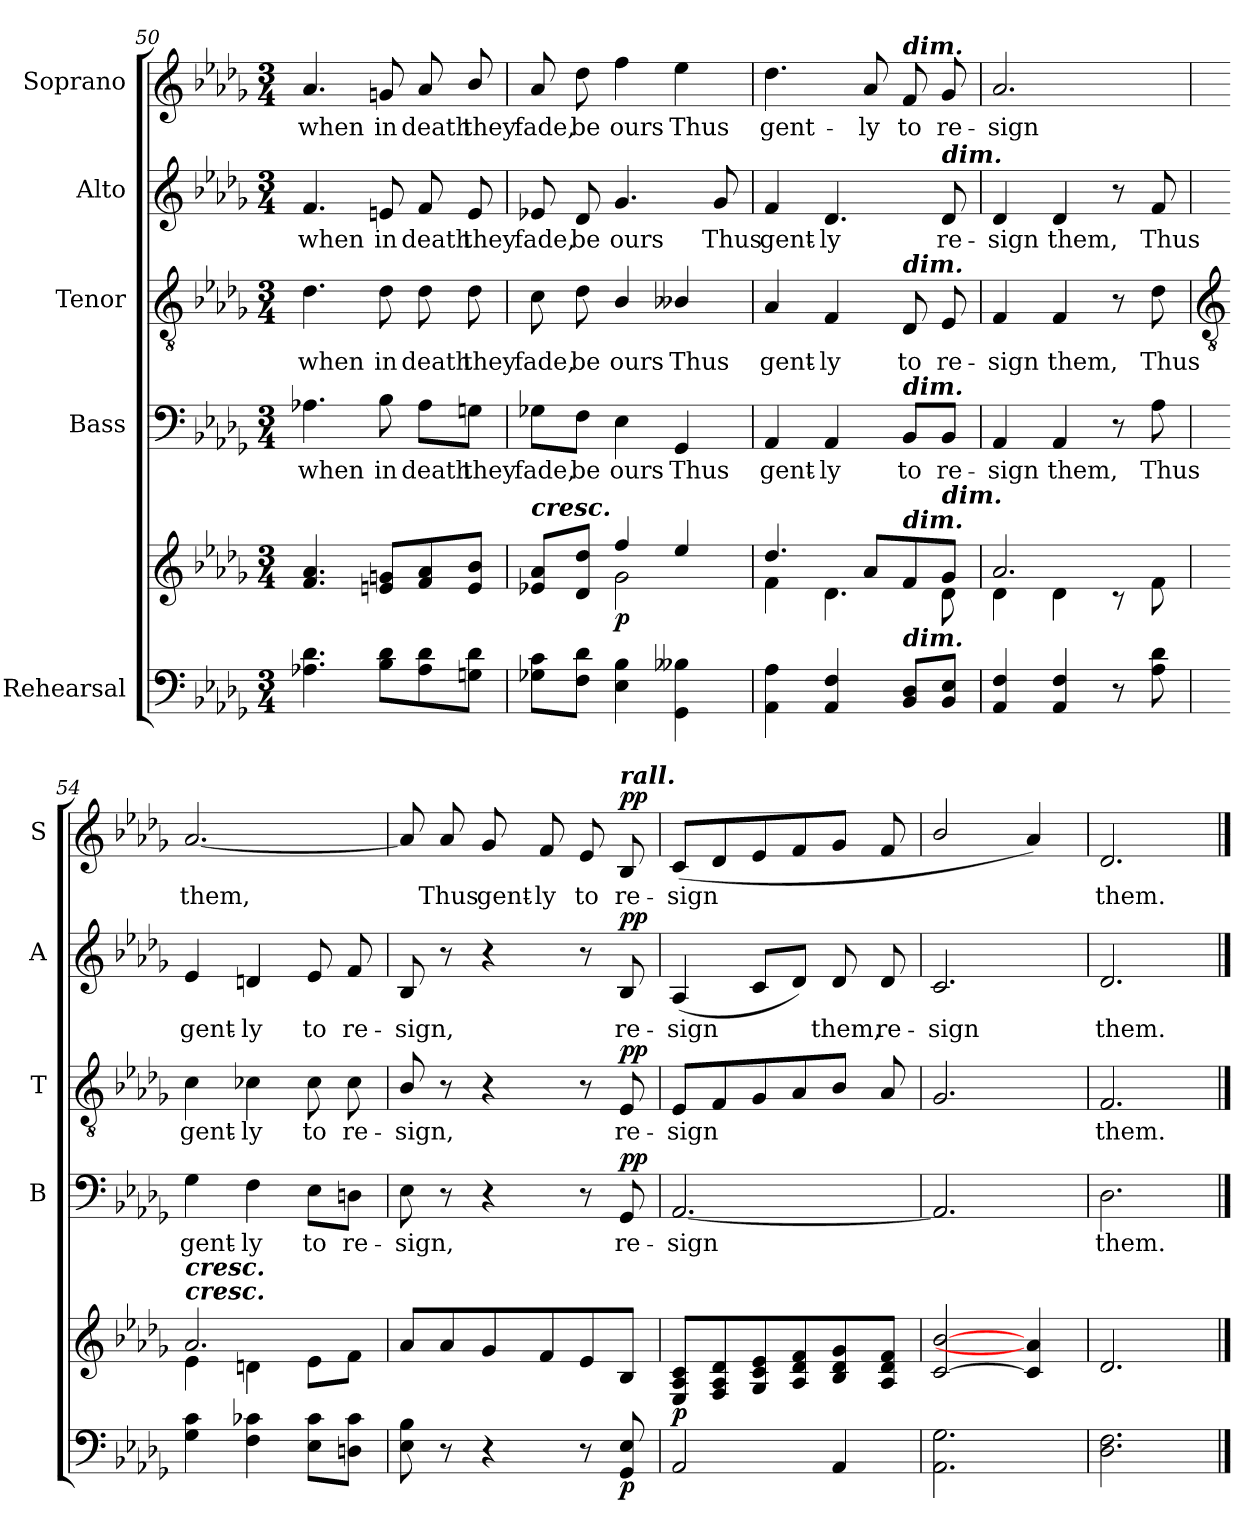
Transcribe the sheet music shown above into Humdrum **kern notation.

**kern	**kern	**dynam	**kern	**text	**dynam	**kern	**text	**dynam	**kern	**text	**dynam	**kern	**text	**dynam
*part5	*part5	*part5	*part4	*part4	*part4	*part3	*part3	*part3	*part2	*part2	*part2	*part1	*part1	*part1
*staff6	*staff5	*staff5/6	*staff4	*staff4	*staff4	*staff3	*staff3	*staff3	*staff2	*staff2	*staff2	*staff1	*staff1	*staff1
*I"Rehearsal	*	*	*I"Bass	*	*	*I"Tenor	*	*	*I"Alto	*	*	*I"Soprano	*	*
*	*	*	*I'B	*	*	*I'T	*	*	*I'A	*	*	*I'S	*	*
!!LO:LB:g=z
*clefF4	*clefG2	*	*clefF4	*	*	*clefGv2	*	*	*clefG2	*	*	*clefG2	*	*
*k[b-e-a-d-g-]	*k[b-e-a-d-g-]	*	*k[b-e-a-d-g-]	*	*	*k[b-e-a-d-g-]	*	*	*k[b-e-a-d-g-]	*	*	*k[b-e-a-d-g-]	*	*
*D-:	*D-:	*	*D-:	*	*	*D-:	*	*	*D-:	*	*	*D-:	*	*
*M3/4	*M3/4	*	*M3/4	*	*	*M3/4	*	*	*M3/4	*	*	*M3/4	*	*
=50	=50	=50	=50	=50	=50	=50	=50	=50	=50	=50	=50	=50	=50	=50
*	*^	*	*	*	*	*	*	*	*	*	*	*	*	*
!	!	!LO:N:vis=1	!	!	!LO:LY:b	!	!	!LO:LY:b	!	!	!LO:LY:b	!	!	!LO:LY:b	!
4.A-X 4.d-	4.f 4.a-	2.ryy	.	4.A-X	when	.	4.d-	when	.	4.f	when	.	4.a-	when	.
!	!	!	!	!	!LO:LY:b	!	!	!LO:LY:b	!	!	!LO:LY:b	!	!	!LO:LY:b	!
8B- 8d-L	8en 8gnL	.	.	8B-	in	.	8d-	in	.	8en	in	.	8gn	in	.
!	!	!	!	!	!LO:LY:b	!	!	!LO:LY:b	!	!	!LO:LY:b	!	!	!LO:LY:b	!
8A- 8d-	8f 8a-	.	.	8A-\L	death	.	8d-	death	.	8f	death	.	8a-	death	.
!	!	!	!	!	!LO:LY:b	!	!	!LO:LY:b	!	!	!LO:LY:b	!	!	!LO:LY:b	!
8Gn 8d-J	8e 8b-J	.	.	8Gn\J	they	.	8d-	they	.	8e	they	.	8b-/	they	.
=51	=51	=51	=51	=51	=51	=51	=51	=51	=51	=51	=51	=51	=51	=51	=51
!	!LO:TX:a:Bi:t=cresc.	!	!	!	!	!	!	!	!	!	!	!	!	!	!
!	!	!	!	!	!LO:LY:b	!	!	!LO:LY:b	!	!	!LO:LY:b	!	!	!LO:LY:b	!
8G-X\ 8c\L	8e-X 8a-L	4ryy	.	8G-X\L	fade,	.	8c	fade,	.	8e-X	fade,	.	8a-	fade,	.
!	!	!	!	!	!LO:LY:b	!	!	!LO:LY:b	!	!	!LO:LY:b	!	!	!LO:LY:b	!
8F 8d-J	8d- 8dd-J	.	.	8F\J	be	.	8d-	be	.	8d-	be	.	8dd-	be	.
!	!	!	!LO:DY:b	!	!LO:LY:b	!	!	!LO:LY:b	!	!	!LO:LY:b	!	!	!LO:LY:b	!
4E- 4B-	4ff/	2g-\	p	4E-	ours	.	4B-/	ours	.	4.g-	ours	.	4ff	ours	.
!	!	!	!	!	!LO:LY:b	!	!	!LO:LY:b	!	!	!	!	!	!LO:LY:b	!
4GG- 4B--X	4ee-/	.	.	4GG-	Thus	.	4B--X/	Thus	.	.	.	.	4ee-	Thus	.
!	!	!	!	!	!	!	!	!	!	!	!LO:LY:b	!	!	!	!
.	.	.	.	.	.	.	.	.	.	8g-	Thus	.	.	.	.
=52	=52	=52	=52	=52	=52	=52	=52	=52	=52	=52	=52	=52	=52	=52	=52
!	!	!	!	!	!LO:LY:b	!	!	!LO:LY:b	!	!	!LO:LY:b	!	!	!LO:LY:b	!
4AA- 4A-	4.dd-/	4f\	.	4AA-	gent-	.	4A-	gent-	.	4f	gent-	.	4.dd-	gent-	.
!	!	!	!	!	!LO:LY:b	!	!	!LO:LY:b	!	!	!LO:LY:b	!	!	!	!
4AA- 4F	.	4.d-\	.	4AA-	-ly	.	4F	-ly	.	4.d-	-ly	.	.	.	.
!	!	!	!	!	!	!	!	!	!	!	!	!	!	!LO:LY:b	!
.	8a-L	.	.	.	.	.	.	.	.	.	.	.	8a-	-ly	.
!	!	!	!	!	!	!	!	!	!	!	!	!	!LO:TX:a:Bi:t=dim.	!	!
!	!	!	!	!	!	!	!LO:TX:a:Bi:t=dim.	!	!	!	!	!	!	!	!
!	!	!	!	!LO:TX:a:Bi:t=dim.	!	!	!	!	!	!	!	!	!	!	!
!	!LO:TX:a:Bi:t=dim.	!	!	!	!	!	!	!	!	!	!	!	!	!	!
!LO:TX:a:Bi:t=dim.	!	!	!	!	!	!	!	!	!	!	!	!	!	!	!
!	!	!	!	!	!LO:LY:b	!	!	!LO:LY:b	!	!	!	!	!	!LO:LY:b	!
8BB- 8D-L	8f	.	.	8BB-/L	to	.	8D-	to	.	.	.	.	8f	to	.
!	!	!	!	!	!	!	!	!	!	!LO:TX:a:Bi:t=dim.	!	!	!	!	!
!	!LO:TX:a:Bi:t=dim.	!	!	!	!	!	!	!	!	!	!	!	!	!	!
!	!	!	!	!	!LO:LY:b	!	!	!LO:LY:b	!	!	!LO:LY:b	!	!	!LO:LY:b	!
8BB- 8E-J	8g-J	8d-\	.	8BB-/J	re-	.	8E-	re-	.	8d-	re-	.	8g-	re-	.
=53	=53	=53	=53	=53	=53	=53	=53	=53	=53	=53	=53	=53	=53	=53	=53
!	!	!	!	!	!LO:LY:b	!	!	!LO:LY:b	!	!	!LO:LY:b	!	!	!LO:LY:b	!
4AA- 4F	2.a-	4d-\	.	4AA-	-sign	.	4F	-sign	.	4d-	-sign	.	2.a-	-sign	.
!	!	!	!	!	!LO:LY:b	!	!	!LO:LY:b	!	!	!LO:LY:b	!	!	!	!
4AA- 4F	.	4d-\	.	4AA-	them,	.	4F	them,	.	4d-	them,	.	.	.	.
8r	.	8r	.	8r	.	.	8r	.	.	8r	.	.	.	.	.
!	!	!	!	!	!LO:LY:b	!	!	!LO:LY:b	!	!	!LO:LY:b	!	!	!	!
8A- 8d-	.	8f\	.	8A-	Thus	.	8d-	Thus	.	8f	Thus	.	.	.	.
!!LO:LB:g=z
=54	=54	=54	=54	=54	=54	=54	=54	=54	=54	=54	=54	=54	=54	=54	=54
*	*	*	*	*	*	*	*clefGv2	*	*	*	*	*	*	*	*
!	!LO:TX:a:Bi:t=cresc.	!	!	!	!	!	!	!	!	!	!	!	!	!	!
!	!LO:TX:a:Bi:t=cresc.	!	!	!	!	!	!	!	!	!	!	!	!	!	!
!	!	!	!	!	!LO:LY:b	!	!	!LO:LY:b	!	!	!LO:LY:b	!	!	!LO:LY:b	!
4G-\ 4c\	2.a-/	4e-\	.	4G-	gent-	.	4c	gent-	.	4e-	gent-	.	[2.a-	them,	.
!	!	!	!	!	!LO:LY:b	!	!	!LO:LY:b	!	!	!LO:LY:b	!	!	!	!
4F 4c-X	.	4dn\	.	4F	-ly	.	4c-X	-ly	.	4dn	-ly	.	.	.	.
!	!	!	!	!	!LO:LY:b	!	!	!LO:LY:b	!	!	!LO:LY:b	!	!	!	!
8E- 8c-L	.	8e-\L	.	8E-\L	to	.	8c-	to	.	8e-	to	.	.	.	.
!	!	!	!	!	!LO:LY:b	!	!	!LO:LY:b	!	!	!LO:LY:b	!	!	!	!
8Dn 8c-J	.	8f\J	.	8Dn\J	re-	.	8c-	re-	.	8f	re-	.	.	.	.
=55	=55	=55	=55	=55	=55	=55	=55	=55	=55	=55	=55	=55	=55	=55	=55
!	!	!LO:N:vis=1	!	!	!LO:LY:b	!	!	!LO:LY:b	!	!	!LO:LY:b	!	!	!	!
8E- 8B-	8a-/L	2.ryy	.	8E-	-sign,	.	8B-/	-sign,	.	8B-	-sign,	.	8a-]	.	.
!	!	!	!	!	!	!	!	!	!	!	!	!	!	!LO:LY:b	!
8r	8a-/	.	.	8r	.	.	8r	.	.	8r	.	.	8a-	Thus	.
!	!	!	!	!	!	!	!	!	!	!	!	!	!	!LO:LY:b	!
4r	8g-/	.	.	4r	.	.	4r	.	.	4r	.	.	8g-	gent-	.
!	!	!	!	!	!	!	!	!	!	!	!	!	!	!LO:LY:b	!
.	8f/	.	.	.	.	.	.	.	.	.	.	.	8f	-ly	.
!	!	!	!	!	!	!	!	!	!	!	!	!	!	!LO:LY:b	!
8r	8e-/	.	.	8r	.	.	8r	.	.	8r	.	.	8e-	to	.
!	!	!	!	!	!	!	!	!	!	!	!	!	!LO:TX:a:Bi:t=rall.	!	!
!	!	!	!LO:DY:b=2	!	!LO:LY:b	!LO:DY:b	!	!LO:LY:b	!LO:DY:b	!	!LO:LY:b	!LO:DY:b	!	!LO:LY:b	!LO:DY:b
8GG- 8E-	8B-/J	.	p	8GG-	re-	pp	8E-	re-	pp	8B-	re-	pp	8B-	re-	pp
=56	=56	=56	=56	=56	=56	=56	=56	=56	=56	=56	=56	=56	=56	=56	=56
!	!	!LO:N:vis=1	!LO:DY:b	!	!LO:LY:b	!	!	!LO:LY:b	!	!	!LO:LY:b	!	!	!LO:LY:b	!
2AA-	8E-/ 8A-/ 8c/L	2.ryy	p	[2.AA-	-sign	.	8E-L	-sign	.	(<4A-	-sign	.	(<8cL	-sign	.
.	8F/ 8A-/ 8d-/	.	.	.	.	.	8F	.	.	.	.	.	8d-	.	.
.	8G-/ 8c/ 8e-/	.	.	.	.	.	8G-	.	.	8cL	.	.	8e-	.	.
.	8A-/ 8d-/ 8f/	.	.	.	.	.	8A-	.	.	8d-J)	.	.	8f	.	.
!	!	!	!	!	!	!	!	!	!	!	!LO:LY:b	!	!	!	!
4AA-	8B-/ 8d-/ 8g-/	.	.	.	.	.	8B-J	.	.	8d-	them,	.	8g-J	.	.
!	!	!	!	!	!	!	!	!	!	!	!LO:LY:b	!	!	!	!
.	8A-/ 8d-/ 8f/J	.	.	.	.	.	8A-	.	.	8d-	re-	.	8f	.	.
=57	=57	=57	=57	=57	=57	=57	=57	=57	=57	=57	=57	=57	=57	=57	=57
!	!	!LO:N:vis=1	!	!	!	!	!	!	!	!	!LO:LY:b	!	!	!	!
2.AA- 2.G-	[2c/ [2b-/	2.ryy	.	2.AA-]	.	.	2.G-	.	.	2.c	-sign	.	2b-/	.	.
.	4c/] 4a-/]	.	.	.	.	.	.	.	.	.	.	.	4a-)	.	.
=58	=58	=58	=58	=58	=58	=58	=58	=58	=58	=58	=58	=58	=58	=58	=58
!	!	!LO:N:vis=1	!	!	!LO:LY:b	!	!	!LO:LY:b	!	!	!LO:LY:b	!	!	!LO:LY:b	!
2.D- 2.F	2.d-/	2.ryy	.	2.D-	them.	.	2.F	them.	.	2.d-	them.	.	2.d-	them.	.
*	*v	*v	*	*	*	*	*	*	*	*	*	*	*	*	*
==	==	==	==	==	==	==	==	==	==	==	==	==	==	==
*-	*-	*-	*-	*-	*-	*-	*-	*-	*-	*-	*-	*-	*-	*-
